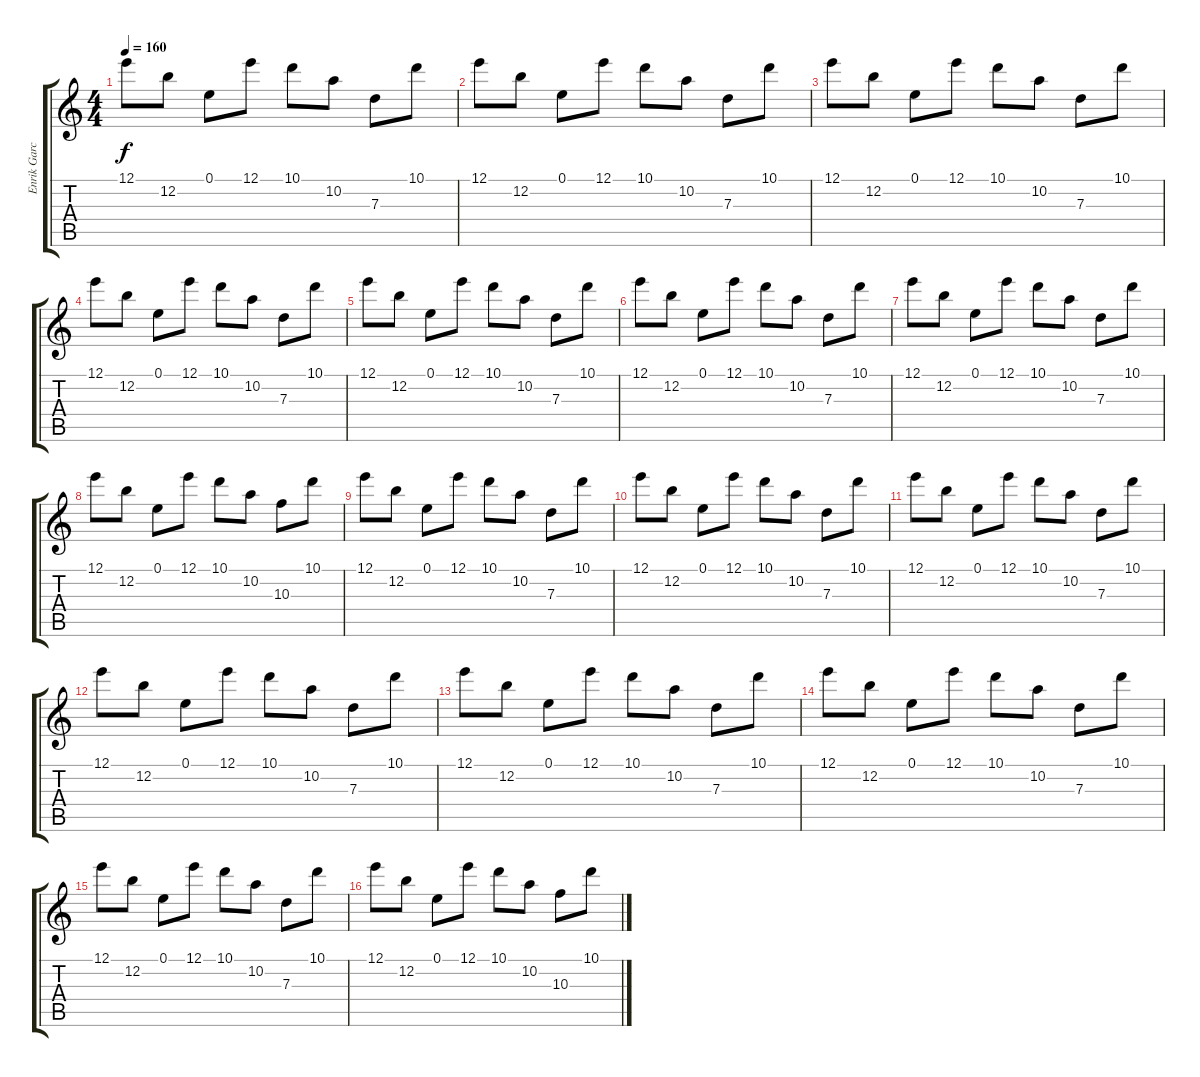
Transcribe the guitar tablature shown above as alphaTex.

\track ("Enrik Garcia" "Enrik Garc") {instrument electricguitarmuted}
\staff {score tabs}
\tuning (E4 B3 G3 D3 A2 E2) {hide}
\ts (4 4)
\tempo 160
\clef g2
\ks c
12.1.8{dy f} 12.2.8 0.1.8 12.1.8 10.1.8 10.2.8 7.3.8 10.1.8 |
12.1.8 12.2.8 0.1.8 12.1.8 10.1.8 10.2.8 7.3.8 10.1.8 |
12.1.8 12.2.8 0.1.8 12.1.8 10.1.8 10.2.8 7.3.8 10.1.8 |
12.1.8 12.2.8 0.1.8 12.1.8 10.1.8 10.2.8 7.3.8 10.1.8 |
12.1.8 12.2.8 0.1.8 12.1.8 10.1.8 10.2.8 7.3.8 10.1.8 |
12.1.8 12.2.8 0.1.8 12.1.8 10.1.8 10.2.8 7.3.8 10.1.8 |
12.1.8 12.2.8 0.1.8 12.1.8 10.1.8 10.2.8 7.3.8 10.1.8 |
12.1.8 12.2.8 0.1.8 12.1.8 10.1.8 10.2.8 10.3.8 10.1.8 |
12.1.8 12.2.8 0.1.8 12.1.8 10.1.8 10.2.8 7.3.8 10.1.8 |
12.1.8 12.2.8 0.1.8 12.1.8 10.1.8 10.2.8 7.3.8 10.1.8 |
12.1.8 12.2.8 0.1.8 12.1.8 10.1.8 10.2.8 7.3.8 10.1.8 |
12.1.8 12.2.8 0.1.8 12.1.8 10.1.8 10.2.8 7.3.8 10.1.8 |
12.1.8 12.2.8 0.1.8 12.1.8 10.1.8 10.2.8 7.3.8 10.1.8 |
12.1.8 12.2.8 0.1.8 12.1.8 10.1.8 10.2.8 7.3.8 10.1.8 |
12.1.8 12.2.8 0.1.8 12.1.8 10.1.8 10.2.8 7.3.8 10.1.8 |
12.1.8 12.2.8 0.1.8 12.1.8 10.1.8 10.2.8 10.3.8 10.1.8
